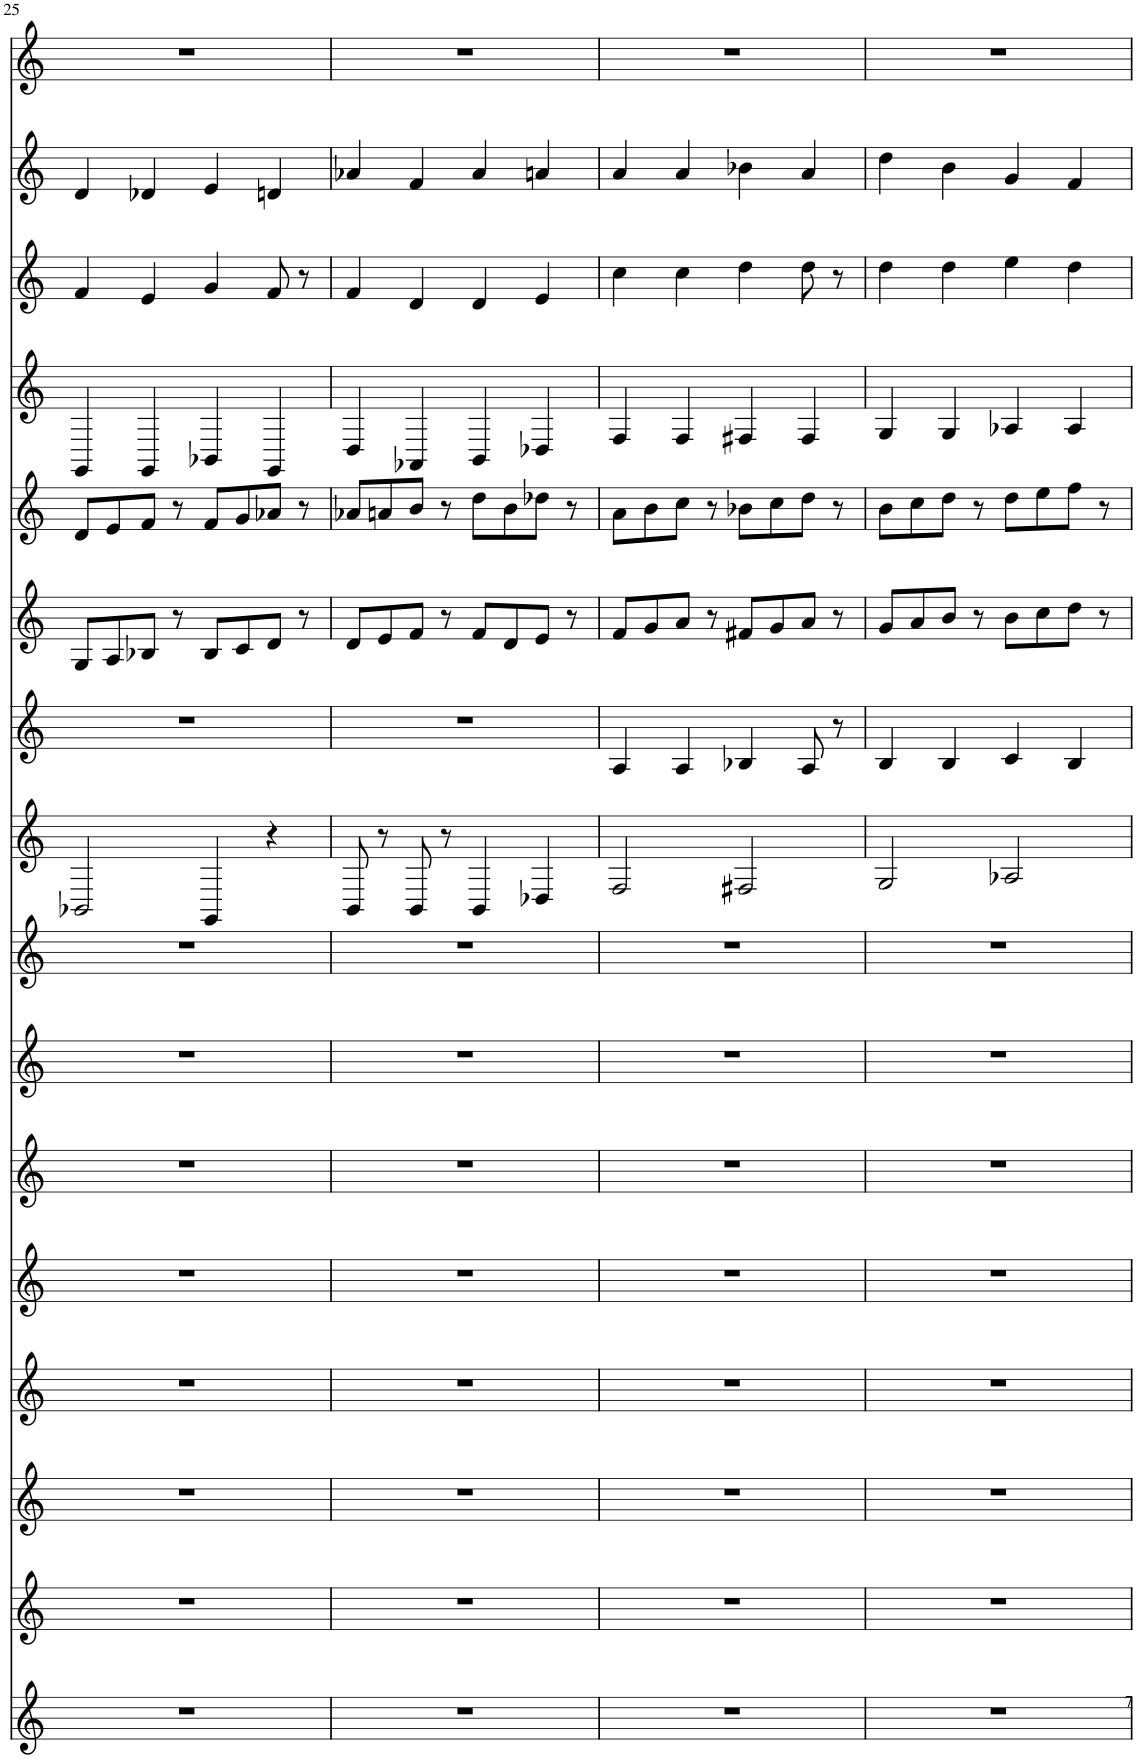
**kern	**kern	**kern	**kern	**kern	**kern	**kern	**kern	**kern	**kern	**kern	**kern	**kern	**kern	**kern	**kern
*part16	*part15	*part14	*part13	*part12	*part11	*part10	*part9	*part8	*part7	*part6	*part5	*part4	*part3	*part2	*part1
*staff16	*staff15	*staff14	*staff13	*staff12	*staff11	*staff10	*staff9	*staff8	*staff7	*staff6	*staff5	*staff4	*staff3	*staff2	*staff1
*I"posaune	*I"horn 2	*I"horn 1	*I"fluegel	*I"fagott	*I"clarin	*I"oboe	*I"floete	*I"baesser	*I"chelli	*I"bratschen	*I"geigen	*I"bass	*I"tenor	*I"alt	*I"sopran
*	*	*	*	*	*	*	*	*	*	*	*	*I'B	*I'T	*I'A	*I'S
!!LO:PB:g=z
*clefG2	*clefG2	*clefG2	*clefG2	*clefG2	*clefG2	*clefG2	*clefG2	*clefG2	*clefG2	*clefG2	*clefG2	*clefG2	*clefG2	*clefG2	*clefG2
*	*	*	*Trd7c12	*	*	*	*	*	*	*Trd12c21	*Trd8c14	*	*	*	*
*k[]	*k[]	*k[]	*k[]	*k[]	*k[]	*k[]	*k[]	*k[]	*k[]	*k[]	*k[]	*k[]	*k[]	*k[]	*k[]
*M4/4	*M4/4	*M4/4	*M4/4	*M4/4	*M4/4	*M4/4	*M4/4	*M4/4	*M4/4	*M4/4	*M4/4	*M4/4	*M4/4	*M4/4	*M4/4
=25	=25	=25	=25	=25	=25	=25	=25	=25	=25	=25	=25	=25	=25	=25	=25
1r	1r	1r	1r	1r	1r	1r	1r	2BB-X/	1r	8G/L	8d/L	4GG/	4f/	4d/	1r
.	.	.	.	.	.	.	.	.	.	8A/	8e/	.	.	.	.
.	.	.	.	.	.	.	.	.	.	8B-X/J	8f/J	4GG/	4e/	4d-X/	.
.	.	.	.	.	.	.	.	.	.	8r	8r	.	.	.	.
.	.	.	.	.	.	.	.	4GG/	.	8B-/L	8f/L	4BB-X/	4g/	4e/	.
.	.	.	.	.	.	.	.	.	.	8c/	8g/	.	.	.	.
.	.	.	.	.	.	.	.	4r	.	8d/J	8a-X/J	4GG/	8f/	4dn/	.
.	.	.	.	.	.	.	.	.	.	8r	8r	.	8r	.	.
=26	=26	=26	=26	=26	=26	=26	=26	=26	=26	=26	=26	=26	=26	=26	=26
1r	1r	1r	1r	1r	1r	1r	1r	8BB/	1r	8d/L	8a-X/L	4D/	4f/	4a-X/	1r
.	.	.	.	.	.	.	.	8r	.	8e/	8an/	.	.	.	.
.	.	.	.	.	.	.	.	8BB/	.	8f/J	8b/J	4AA-X/	4d/	4f/	.
.	.	.	.	.	.	.	.	8r	.	8r	8r	.	.	.	.
.	.	.	.	.	.	.	.	4BB/	.	8f/L	8dd\L	4BB/	4d/	4a-/	.
.	.	.	.	.	.	.	.	.	.	8d/	8b\	.	.	.	.
.	.	.	.	.	.	.	.	4D-X/	.	8e/J	8dd-X\J	4D-X/	4e/	4an/	.
.	.	.	.	.	.	.	.	.	.	8r	8r	.	.	.	.
=27	=27	=27	=27	=27	=27	=27	=27	=27	=27	=27	=27	=27	=27	=27	=27
1r	1r	1r	1r	1r	1r	1r	1r	2F/	4A/	8f/L	8a\L	4F/	4cc\	4a/	1r
.	.	.	.	.	.	.	.	.	.	8g/	8b\	.	.	.	.
.	.	.	.	.	.	.	.	.	4A/	8a/J	8cc\J	4F/	4cc\	4a/	.
.	.	.	.	.	.	.	.	.	.	8r	8r	.	.	.	.
.	.	.	.	.	.	.	.	2F#X/	4B-X/	8f#X/L	8b-X\L	4F#X/	4dd\	4b-X\	.
.	.	.	.	.	.	.	.	.	.	8g/	8cc\	.	.	.	.
.	.	.	.	.	.	.	.	.	8A/	8a/J	8dd\J	4F#/	8dd\	4a/	.
.	.	.	.	.	.	.	.	.	8r	8r	8r	.	8r	.	.
=28	=28	=28	=28	=28	=28	=28	=28	=28	=28	=28	=28	=28	=28	=28	=28
1r	1r	1r	1r	1r	1r	1r	1r	2G/	4B/	8g/L	8b\L	4G/	4dd\	4dd\	1r
.	.	.	.	.	.	.	.	.	.	8a/	8cc\	.	.	.	.
.	.	.	.	.	.	.	.	.	4B/	8b/J	8dd\J	4G/	4dd\	4b\	.
.	.	.	.	.	.	.	.	.	.	8r	8r	.	.	.	.
.	.	.	.	.	.	.	.	2A-X/	4c/	8b\L	8dd\L	4A-X/	4ee\	4g/	.
.	.	.	.	.	.	.	.	.	.	8cc\	8ee\	.	.	.	.
.	.	.	.	.	.	.	.	.	4B/	8dd\J	8ff\J	4A-/	4dd\	4f/	.
.	.	.	.	.	.	.	.	.	.	8r	8r	.	.	.	.
=	=	=	=	=	=	=	=	=	=	=	=	=	=	=	=
*-	*-	*-	*-	*-	*-	*-	*-	*-	*-	*-	*-	*-	*-	*-	*-
